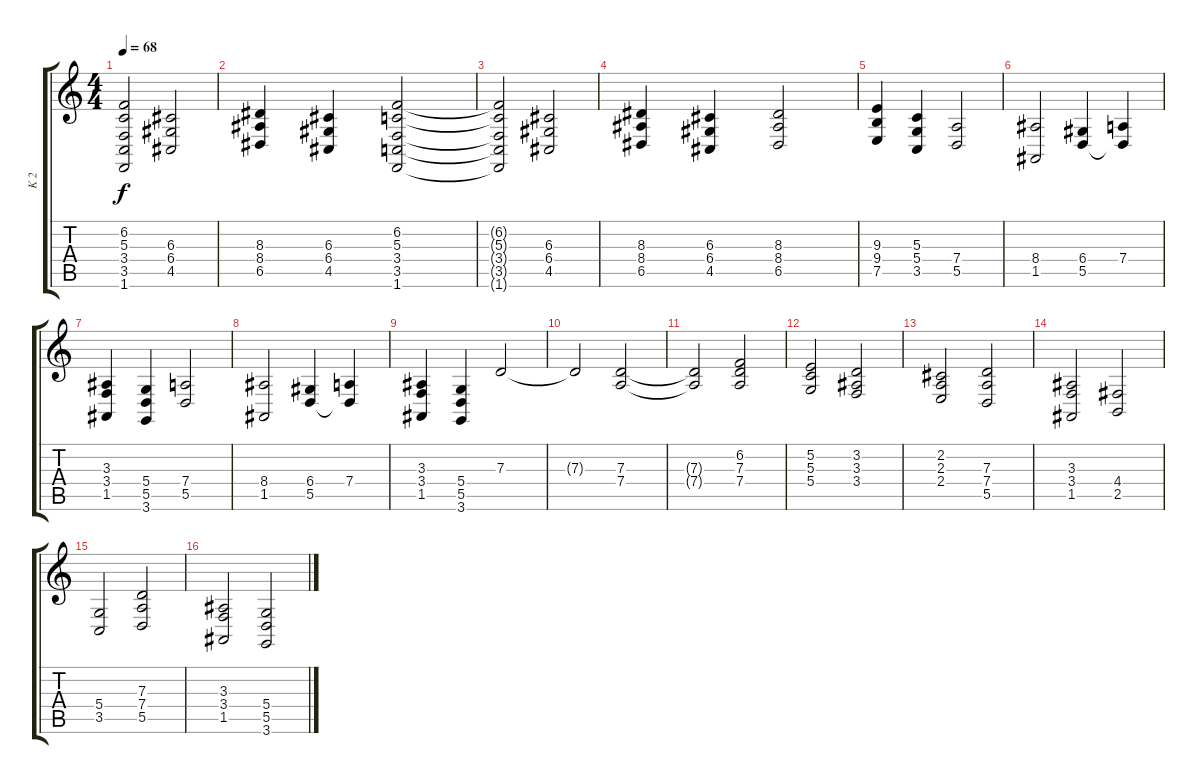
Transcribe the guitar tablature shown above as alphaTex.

\track ("K 2" "K 2") {instrument synthstrings1}
\staff {score tabs}
\tuning (E4 B3 G3 D3 A2 E2) {hide}
\ts (4 4)
\tempo 68
\clef g2
\ks c
(6.2{t} 5.3{t} 3.4{t} 3.5{t} 1.6{t}).2{dy f} (6.3 6.4 4.5).2 |
(8.3 8.4 6.5).4 (6.3 6.4 4.5).4 (6.2 5.3 3.4 3.5 1.6).2 |
(6.2{t} 5.3{t} 3.4{t} 3.5{t} 1.6{t}).2 (6.3 6.4 4.5).2 |
(8.3 8.4 6.5).4 (6.3 6.4 4.5).4 (8.3 8.4 6.5).2 |
\section ("" "")
(9.3 9.4 7.5).4 (5.3 5.4 3.5).4 (7.4 5.5).2 |
(8.4 1.5).2 (6.4 5.5).4 (7.4 5.5{t}).4 |
(3.3 3.4 1.5).4 (5.4 5.5 3.6).4 (7.4 5.5).2 |
(8.4 1.5).2 (6.4 5.5).4 (7.4 5.5{t}).4 |
(3.3 3.4 1.5).4 (5.4 5.5 3.6).4 7.3.2 |
7.3{t}.2 (7.3 7.4).2 |
(7.3{t} 7.4{t}).2 (6.2 7.3 7.4).2 |
(5.2 5.3 5.4).2 (3.2 3.3 3.4).2 |
(2.2 2.3 2.4).2 (7.3 7.4 5.5).2 |
(3.3 3.4 1.5).2 (4.4 2.5).2 |
(5.4 3.5).2 (7.3 7.4 5.5).2 |
(3.3 3.4 1.5).2 (5.4 5.5 3.6).2
